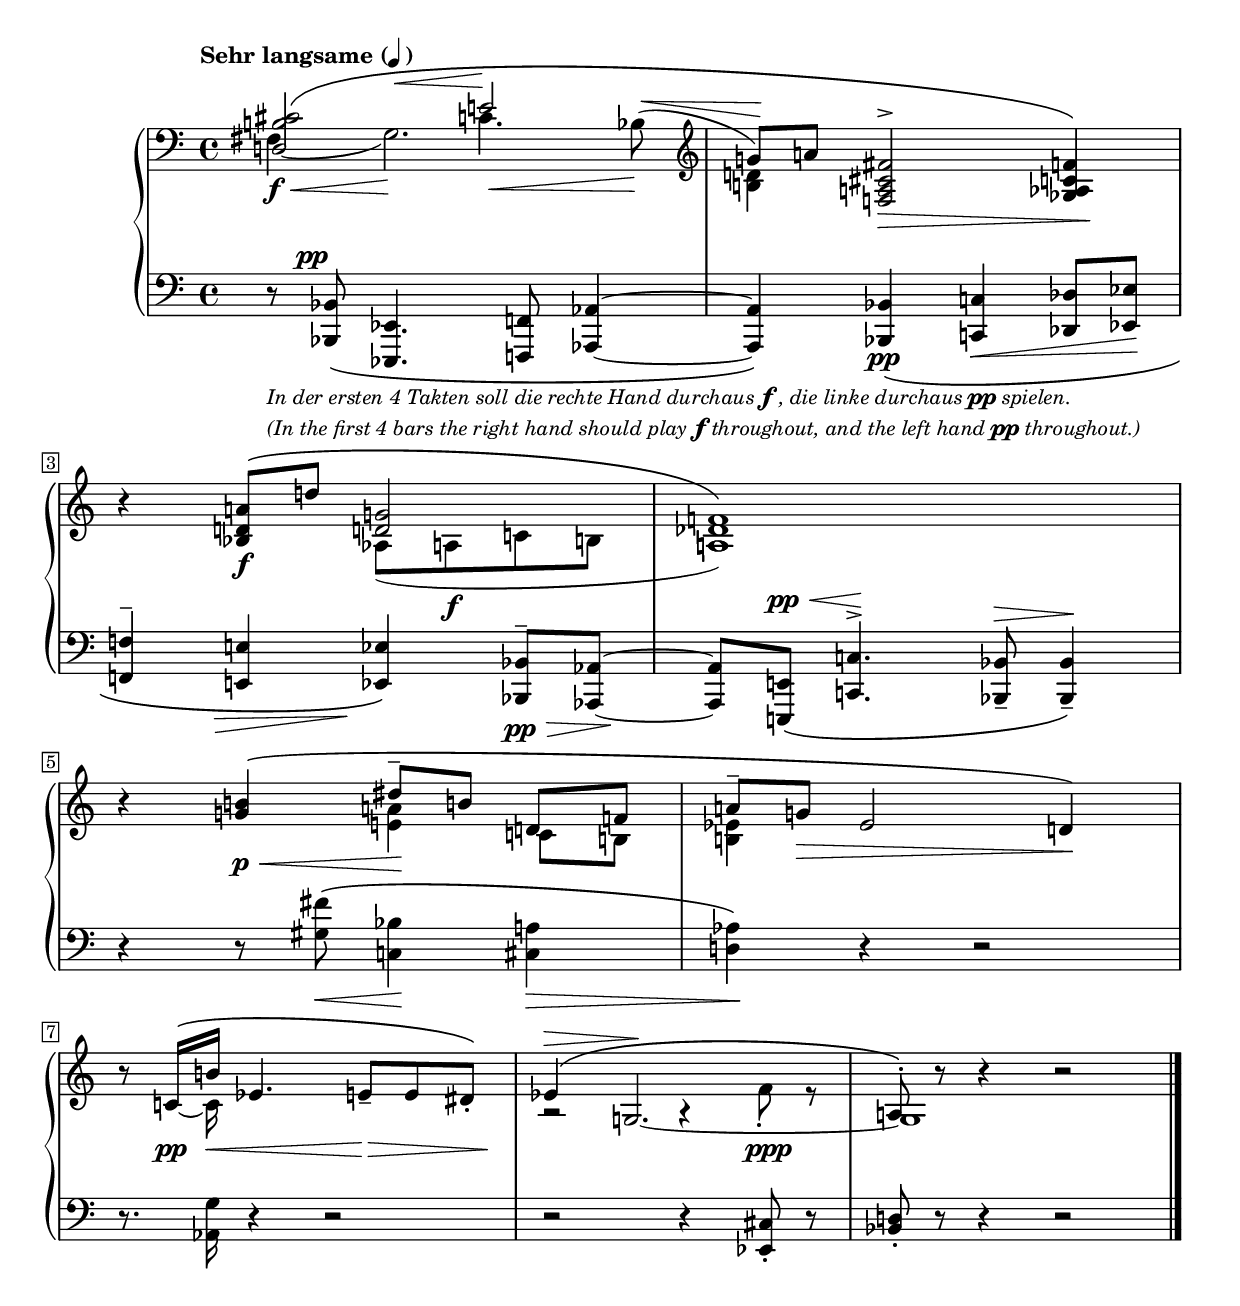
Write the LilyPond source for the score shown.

Global = {
  \key c \major
  \time 4/4
  \include "../global.ly"
}

Sopran = \context Voice = "one" \relative c {
  \voiceOne
  \override MultiMeasureRest.staff-position = #0
  \override Rest.staff-position = #0
  \stemUp\slurNeutral\tieDown
  %1
  \tempo \markup {
    \bold\concat { "Sehr langsame (" { \tiny\note {4} #1 } " )" }
  }
  %1
  | \clef bass
    \shape #'((( 0.5 . -2) (0 . -2) (0 . -4) (0 . 0))) PhrasingSlur
    \once\override PhrasingSlur.outside-staff-priority = #500
    <d! b'!\( cis>2 e'!
  | \clef treble g!8[ a!] <f,! a! cis fis>2^>_\> <ges aes c! f!>4\!\)
    \break
  | r4
    \shape #'((( 0 . 0) (0 . 0) (0 . 0) (0 . -3))) PhrasingSlur
    <bes d! a'!>8\f[\( d'!] <d,! g!>2
  | \once\override NoteColumn.force-hshift = #0 <a! des f!>1\)
    \break
  %5
  | r4 <g'! b!>_\p\<\( dis'8^-[\! b!] d,![ f!]
  | a!^-[ g!]\> ees2 d!4\)\!
    \break
  | r8 c!16[\( b'!] ees,4. e!8_-[ e dis_.]\)
  | \shape #'((( 0 . 0) (0 . 2) (0 . 3) (-1.2 . 3.3))) PhrasingSlur
    ees4\(^\> g,!2.~\!
  | \once\override NoteColumn.force-hshift = #0.6 g1\)
  \fine
}

Alto = \context Voice = "two" \relative c {
  \voiceTwo
  \override MultiMeasureRest.staff-position = #0
  \override Rest.staff-position = #0
  \stemDown\slurUp
  \override Hairpin.to-barline = ##f
  %1
  | \shape #'((( 1 . -0.5) (0 . 0) (0 . 0) (0 . 0))) Slur
    \override Hairpin.rotation = #'(2 -1 0)
    fis4_(\f\< g2.*1/3)\!^\< c!4.\!_\<
    \once\override Hairpin.rotation = #'(-4 1 0)
    bes8(\!^\<
  | <b! d!>4)\! s2.
  | s2 aes8[_( a!\f c! b!]
  | \once\override NoteColumn.force-hshift = #0 a!1)
  %5
  | s2 <e'! a!>4 c!8[ b!]
  | <b! ees>4 s2.
  | \revert Hairpin.rotation
    s8 \autoBeamOff\hideNotes c!16~ \unHideNotes c\<
    s4. \hideNotes c8\!\> c c\! \unHideNotes\autoBeamOn
  | a2\rest a4\rest f'8_. e\rest
  | \stemUp a,!8^. r8 r4 r2
}

Bass = \context Voice = "four" \relative c {
  \voiceFour
  \override MultiMeasureRest.staff-position = #0
  \override Rest.staff-position = #0
  \phrasingSlurNeutral\stemUp\slurNeutral\tieNeutral
  %1
  | r8_\markup \italic\small {
      \column {
        \line {
          "In der ersten 4 Takten soll die rechte Hand durchaus"
          \dynamic f ", die linke durchaus" \dynamic pp "spielen."
        }
        \line {
          "(In the first 4 bars the right hand should play"
          \dynamic f "throughout, and the left hand" \dynamic pp "throughout.)"
        }
      }
    }
    \once\override Staff.TextScript.extra-offset = #'(-2.5 . -0.5)
    <bes, bes'>\(^\markup { \dynamic pp } <ees, ees'>4. <f! f'!>8 <aes aes'>4~
  | q\)
    \once\override PhrasingSlur.outside-staff-priority = #250
    <bes bes'>\pp\(
    \override Hairpin.rotation = #'(4 -1 0)
    <c! c'!>\< <des! des'!>8[ <ees ees'>]\!
  | <f! f'!>4^-
    \once\override Hairpin.shorten-pair = #'(-2 . 4)
    <e! e'>\> <ees ees'>\)\!
    \once\override Hairpin.shorten-pair = #'(0 . -1)
    <bes bes'>8\pp\>[^- <aes aes'>]~\!
  | \revert Hairpin.rotation
    <aes aes'>[ <e! e'!>]^\pp\(^\< <c'! c'!>4.^>\! <bes bes'>8_-^\> q4_-\)\!
  %5
  | \stemDown r4 r8 <gis'' fis'>\(\< <c,! bes'>4\!
    \override Hairpin.to-barline = ##f
    <cis a'!>\>
  | <d! aes'>4\)\! r r2
  | r8. <aes g'>16 r4 r2
  | \stemUp r2 r4 <ees cis'>8_. r
  | <bes' d!>_. r r4 r2
  \fine
}

centerDynamics = {
  %1
  | s1*6
  | s8 s\pp s2.
  | s2. s4\ppp
}

\score {
  \new PianoStaff \with { connectArpeggios = ##t }
  <<
    \accidentalStyle Score.piano
    \context Staff = "upper" <<
      \set Staff.midiInstrument = #"acoustic grand"
      \Global
      \clef treble
      \Sopran
      \Alto
    >>
    \context Dynamics <<
      \Global \centerDynamics
    >>
    \context Staff = "lower" <<
      \set Staff.midiInstrument = #"acoustic grand"
      \Global
      \clef bass
      \Bass
    >>
  >>
  \header {
    %composer = "Arnold Schönberg"
    %opus = "Op. 19"
    title = \markup {
      \fill-line {
        \center-column {
          \line { \abs-fontsize #20 "III." }
        }
      }
    }
    subtitle = #f
  }
  \layout {
    \context {
      \PianoStaff
      % More space between staves in the same PianoStaff
      \override StaffGrouper.staff-staff-spacing.minimum-distance = 14
      %\override TextScript.font-shape = #'italic
    }
  }
  \midi {
    \tempo 4 = 100
  }
}
